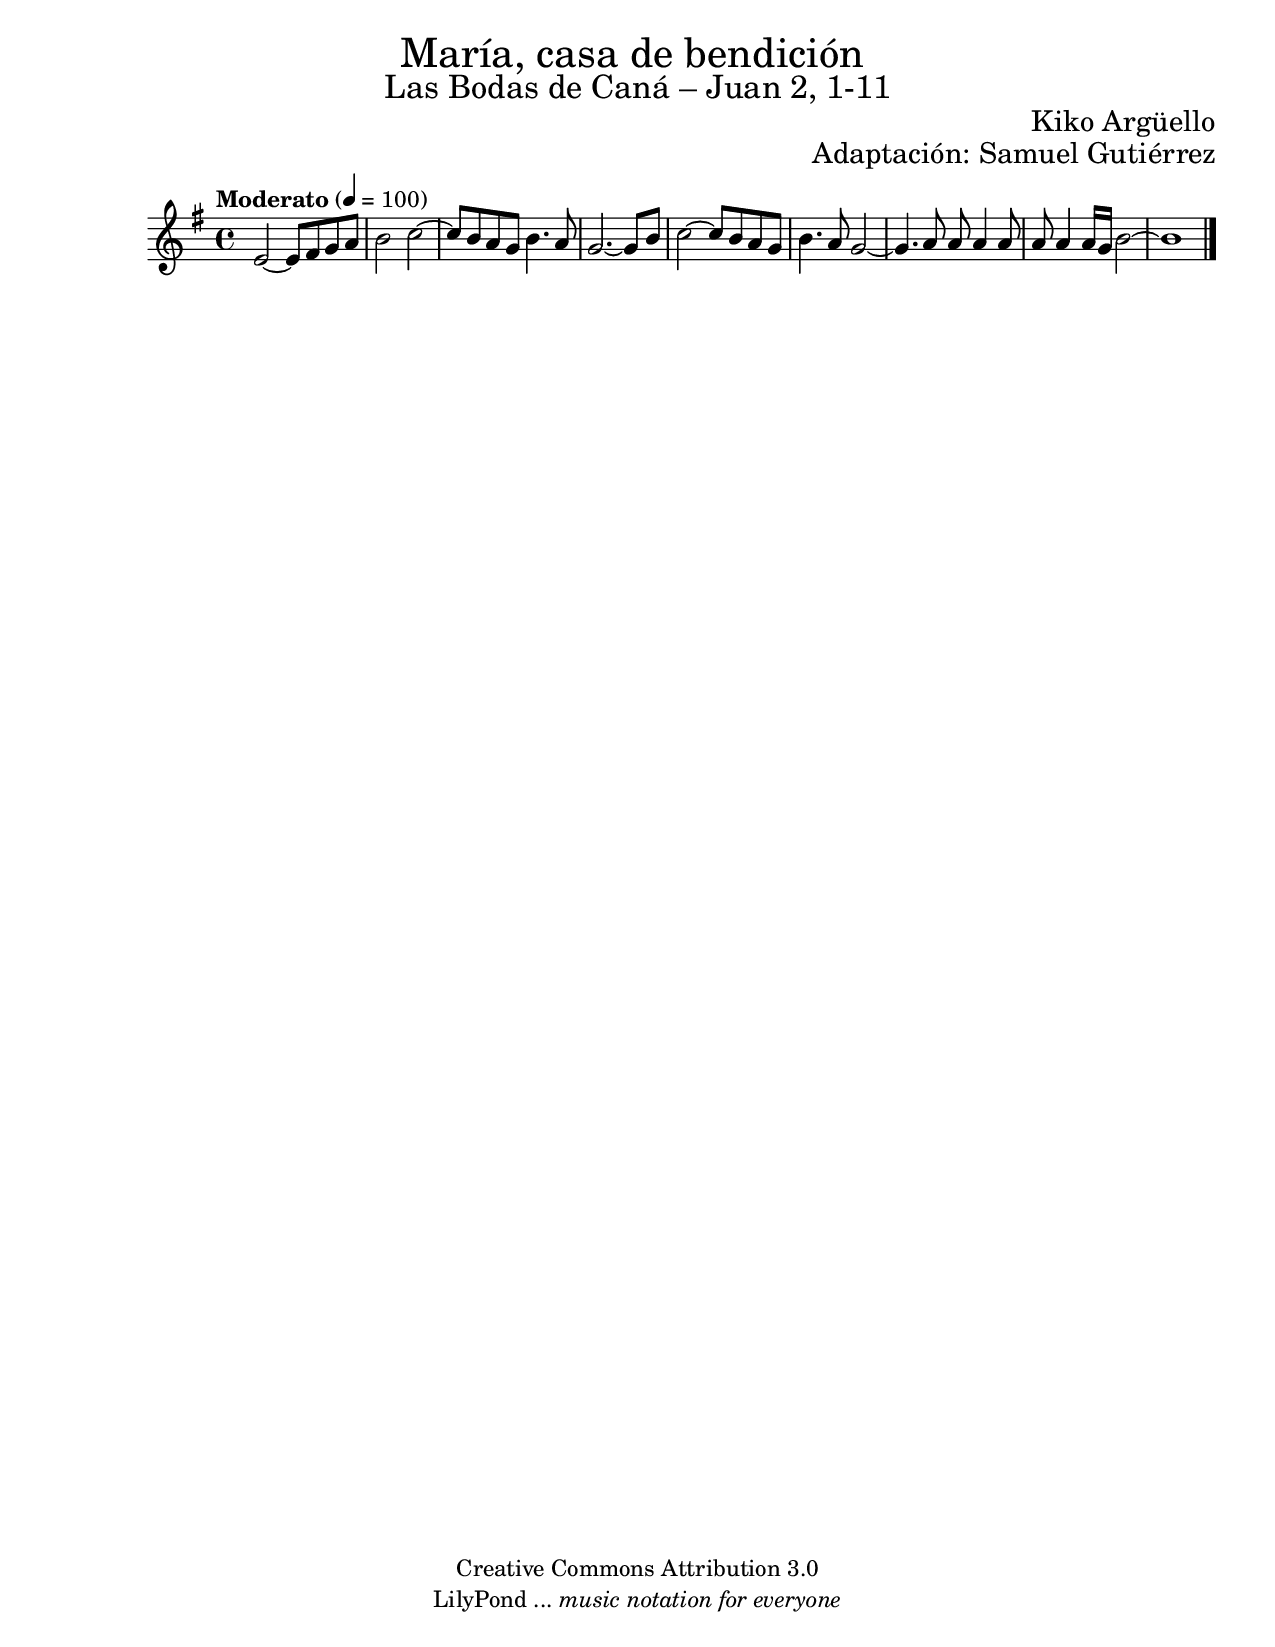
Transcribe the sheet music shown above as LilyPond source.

% Created on Mon Apr 18 22:51:51 CST 2011
% by search.sam@ 

\version "2.14.2"

%#(set-global-staff-size 18)

\markup { \fill-line { \center-column { \fontsize #5 "María, casa de bendición " \fontsize #3 "Las Bodas de Caná – Juan 2, 1-11" } } }
\markup { \fill-line { "" \center-column { \fontsize #2 "Kiko Argüello" } } }
\markup { \fill-line { "" \right-column { \fontsize #2 "Adaptación: Samuel Gutiérrez"  } } }

\header {
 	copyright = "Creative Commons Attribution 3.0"
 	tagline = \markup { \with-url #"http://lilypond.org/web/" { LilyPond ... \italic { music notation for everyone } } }
 	breakbefore = ##t
}

casa = \new Staff {

	\set PianoStaff.midiInstrument = #"church organ"
	\tempo "Moderato" 4 = 100
	
	\clef treble
	\time 4/4
	\key e \minor
	
	\relative c' {
	
		e2~ e8 fis8 g8 a8 |%1
		b2 c2~ |%2
		c8 b8 a8 g8 b4. a8 |%3
		g2.~ g8 b8 |%4
		c2~ c8 b8 a8 g8 |%5
		b4. a8 g2~ |%6
		g4. a8 a8 a4 a8 |%7
		a8 a4 a16 g16 b2~ |%8
		b1 |%9
	
		\bar "|."
	}
}

armonias = \new ChordNames {
	
    \set chordChanges = ##t
    \italianChords
		
    \chordmode { 
		R1 R1 d1:m R1 R1 R1 R1
		d1:m R1 R1 bes2 a2
		R1 R1 a1 R1 R1 d1:m R1
		R1 R1 R1 bes2 a2 R1 R1
		R1
    }
}

\score {
	<<
		\casa
	>>
	\midi {
	}
	\layout {
	}
}

\paper {
	#(set-paper-size "letter")
}